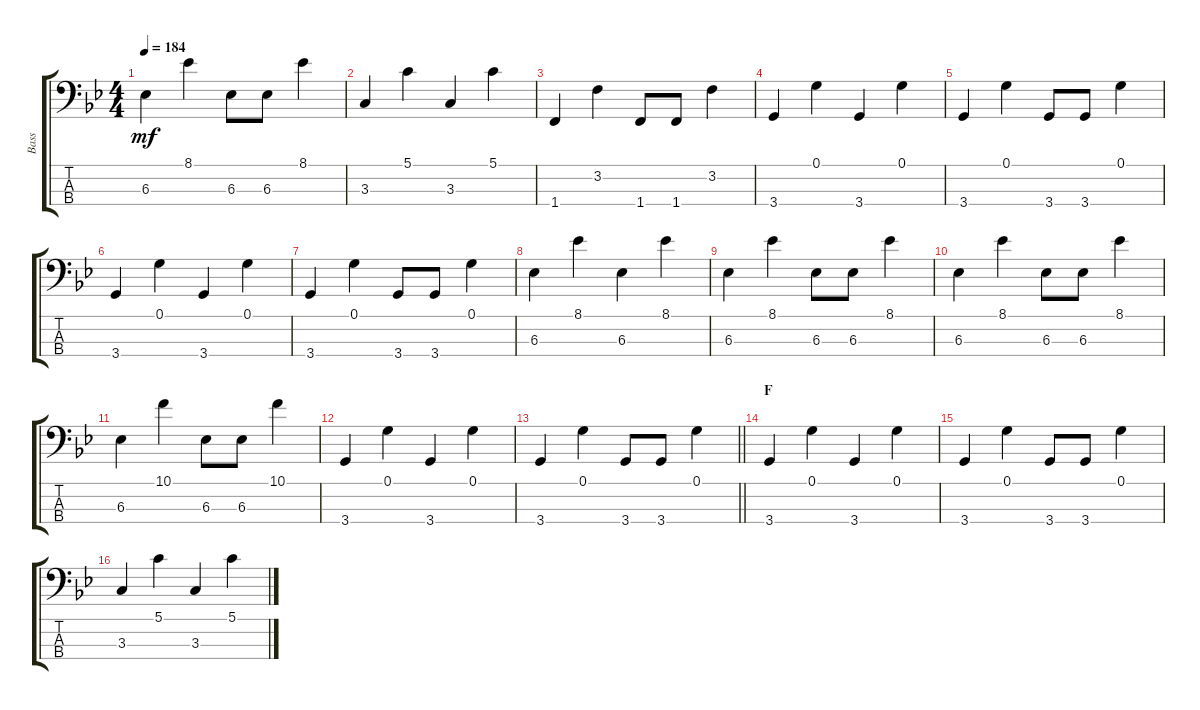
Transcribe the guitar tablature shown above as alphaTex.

\track ("Bass" "Bass") {instrument electricbassfinger}
\staff {score tabs}
\tuning (G2 D2 A1 E1) {hide}
\ts (4 4)
\tempo 184
\clef f4
\ks bb
6.3.4{dy mf} 8.1.4 6.3.8 6.3.8 8.1.4 |
3.3.4 5.1.4 3.3.4 5.1.4 |
1.4.4 3.2.4 1.4.8 1.4.8 3.2.4 |
3.4.4 0.1.4 3.4.4 0.1.4 |
3.4.4 0.1.4 3.4.8 3.4.8 0.1.4 |
3.4.4 0.1.4 3.4.4 0.1.4 |
3.4.4 0.1.4 3.4.8 3.4.8 0.1.4 |
6.3.4 8.1.4 6.3.4 8.1.4 |
6.3.4 8.1.4 6.3.8 6.3.8 8.1.4 |
6.3.4 8.1.4 6.3.8 6.3.8 8.1.4 |
6.3.4 10.1.4 6.3.8 6.3.8 10.1.4 |
3.4.4 0.1.4 3.4.4 0.1.4 |
\barLineRight lightlight
3.4.4 0.1.4 3.4.8 3.4.8 0.1.4 |
\section ("" "F")
3.4.4 0.1.4 3.4.4 0.1.4 |
3.4.4 0.1.4 3.4.8 3.4.8 0.1.4 |
3.3.4 5.1.4 3.3.4 5.1.4
